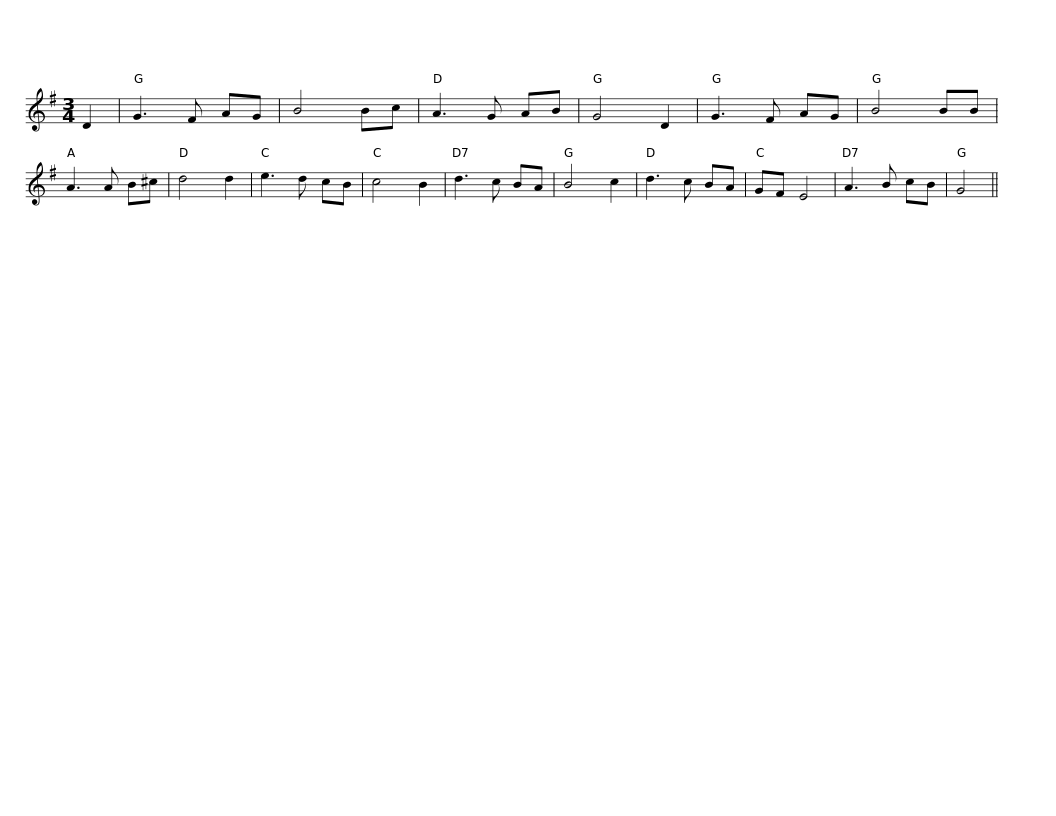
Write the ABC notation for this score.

X:1
L:1/8
M:3/4
I:linebreak $
K:G
V:1 treble
V:1
 D2 | G3 F AG | B4 Bc | A3 G AB | G4 D2 | %5
 G3 F AG | B4 BB | A3 A B^c | d4 d2 | e3 d cB | %10
 c4 B2 |$ d3 c BA | B4 c2 | d3 c BA | GF E4 | %15
 A3 B cB | G4 || %17
